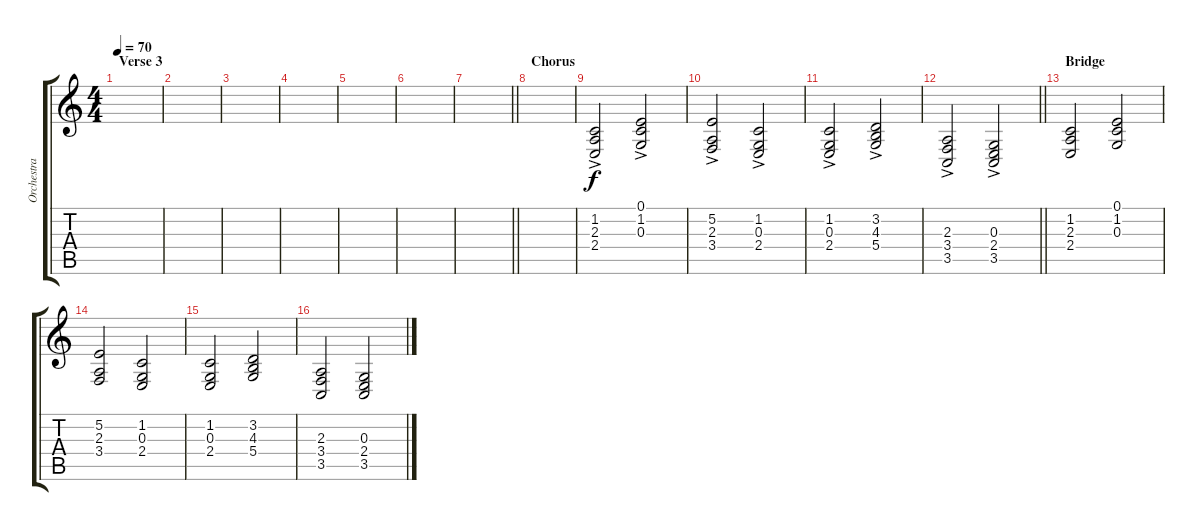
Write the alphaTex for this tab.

\track ("Orchestra (Session Musicants)" "Orchestra ") {instrument brasssection}
\staff {score tabs}
\tuning (E4 B3 G3 D3 A2 E2) {hide}
\ts (4 4)
\section ("" "Verse 3")
\tempo 70
\clef g2
\ks c
|
|
|
|
|
|
\barLineRight lightlight
|
\section ("" "Chorus")
|
(1.2{ac} 2.3{ac} 2.4{ac}).2 (0.1{ac} 1.2{ac} 0.3{ac}).2 |
(5.2{ac} 2.3{ac} 3.4{ac}).2 (1.2{ac} 0.3{ac} 2.4{ac}).2 |
(1.2{ac} 0.3{ac} 2.4{ac}).2 (3.2{ac} 4.3{ac} 5.4{ac}).2 |
\barLineRight lightlight
(2.3{ac} 3.4{ac} 3.5{ac}).2 (0.3{ac} 2.4{ac} 3.5{ac}).2 |
\section ("" "Bridge")
(1.2 2.3 2.4).2{dy f} (0.1 1.2 0.3).2 |
(5.2 2.3 3.4).2 (1.2 0.3 2.4).2 |
(1.2 0.3 2.4).2 (3.2 4.3 5.4).2 |
(2.3 3.4 3.5).2 (0.3 2.4 3.5).2
